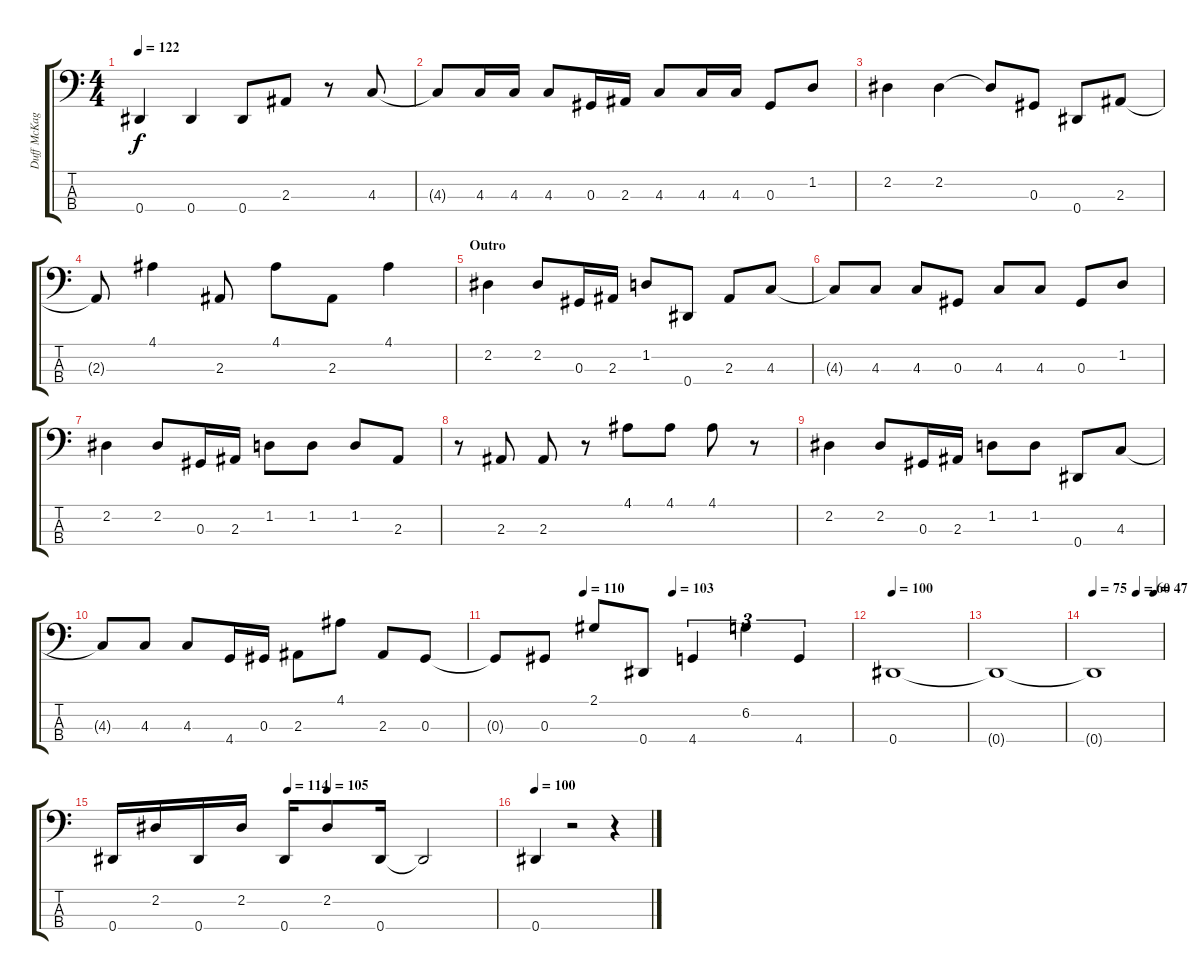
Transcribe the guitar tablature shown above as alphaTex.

\track ("Duff McKagan" "Duff McKag") {instrument electricbasspick}
\staff {score tabs}
\tuning (Gb2 Db2 Ab1 Eb1) {hide}
\ts (4 4)
\tempo 122
\clef f4
\ks c
0.4.4{dy f} 0.4.4 0.4.8 2.3.8 r.8 4.3.8 |
4.3{t}.8 4.3.16 4.3.16 4.3.8 0.3.16 2.3.16 4.3.8 4.3.16 4.3.16 0.3.8 1.2.8 |
2.2.4 2.2.4 2.2{t}.8 0.3.8 0.4.8 2.3.8 |
2.3{t}.8 4.1.4 2.3.8 4.1.8 2.3.8 4.1.4 |
\section ("" "Outro")
2.2.4 2.2.8 0.3.16 2.3.16 1.2.8 0.4.8 2.3.8 4.3.8 |
4.3{t}.8 4.3.8 4.3.8 0.3.8 4.3.8 4.3.8 0.3.8 1.2.8 |
2.2.4 2.2.8 0.3.16 2.3.16 1.2.8 1.2.8 1.2.8 2.3.8 |
r.8 2.3.8 2.3.8 r.8 4.1.8 4.1.8 4.1.8 r.8 |
2.2.4 2.2.8 0.3.16 2.3.16 1.2.8 1.2.8 0.4.8 4.3.8 |
4.3{t}.8 4.3.8 4.3.8 4.4.16 0.3.16 2.3.8 4.1.8 2.3.8 0.3.8 |
\tempo (110 0.25)
\tempo (103 0.5)
0.3{t}.8 0.3.8 2.1.8 0.4.8 4.4.4{tu (3 2)} 6.2.4{tu (3 2)} 4.4.4{tu (3 2)} |
\tempo 100
0.4.1 |
0.4{t}.1 |
\tempo 75
\tempo (60 0.625)
\tempo (47 0.875)
0.4{t}.1 |
\tempo (114 0.4583333333333333)
\tempo (105 0.5625)
0.4.16 2.2.16 0.4.16 2.2.16 0.4.16 2.2.8 0.4.16 0.4{t}.2 |
\tempo 100
0.4.4 r.2 r.4
